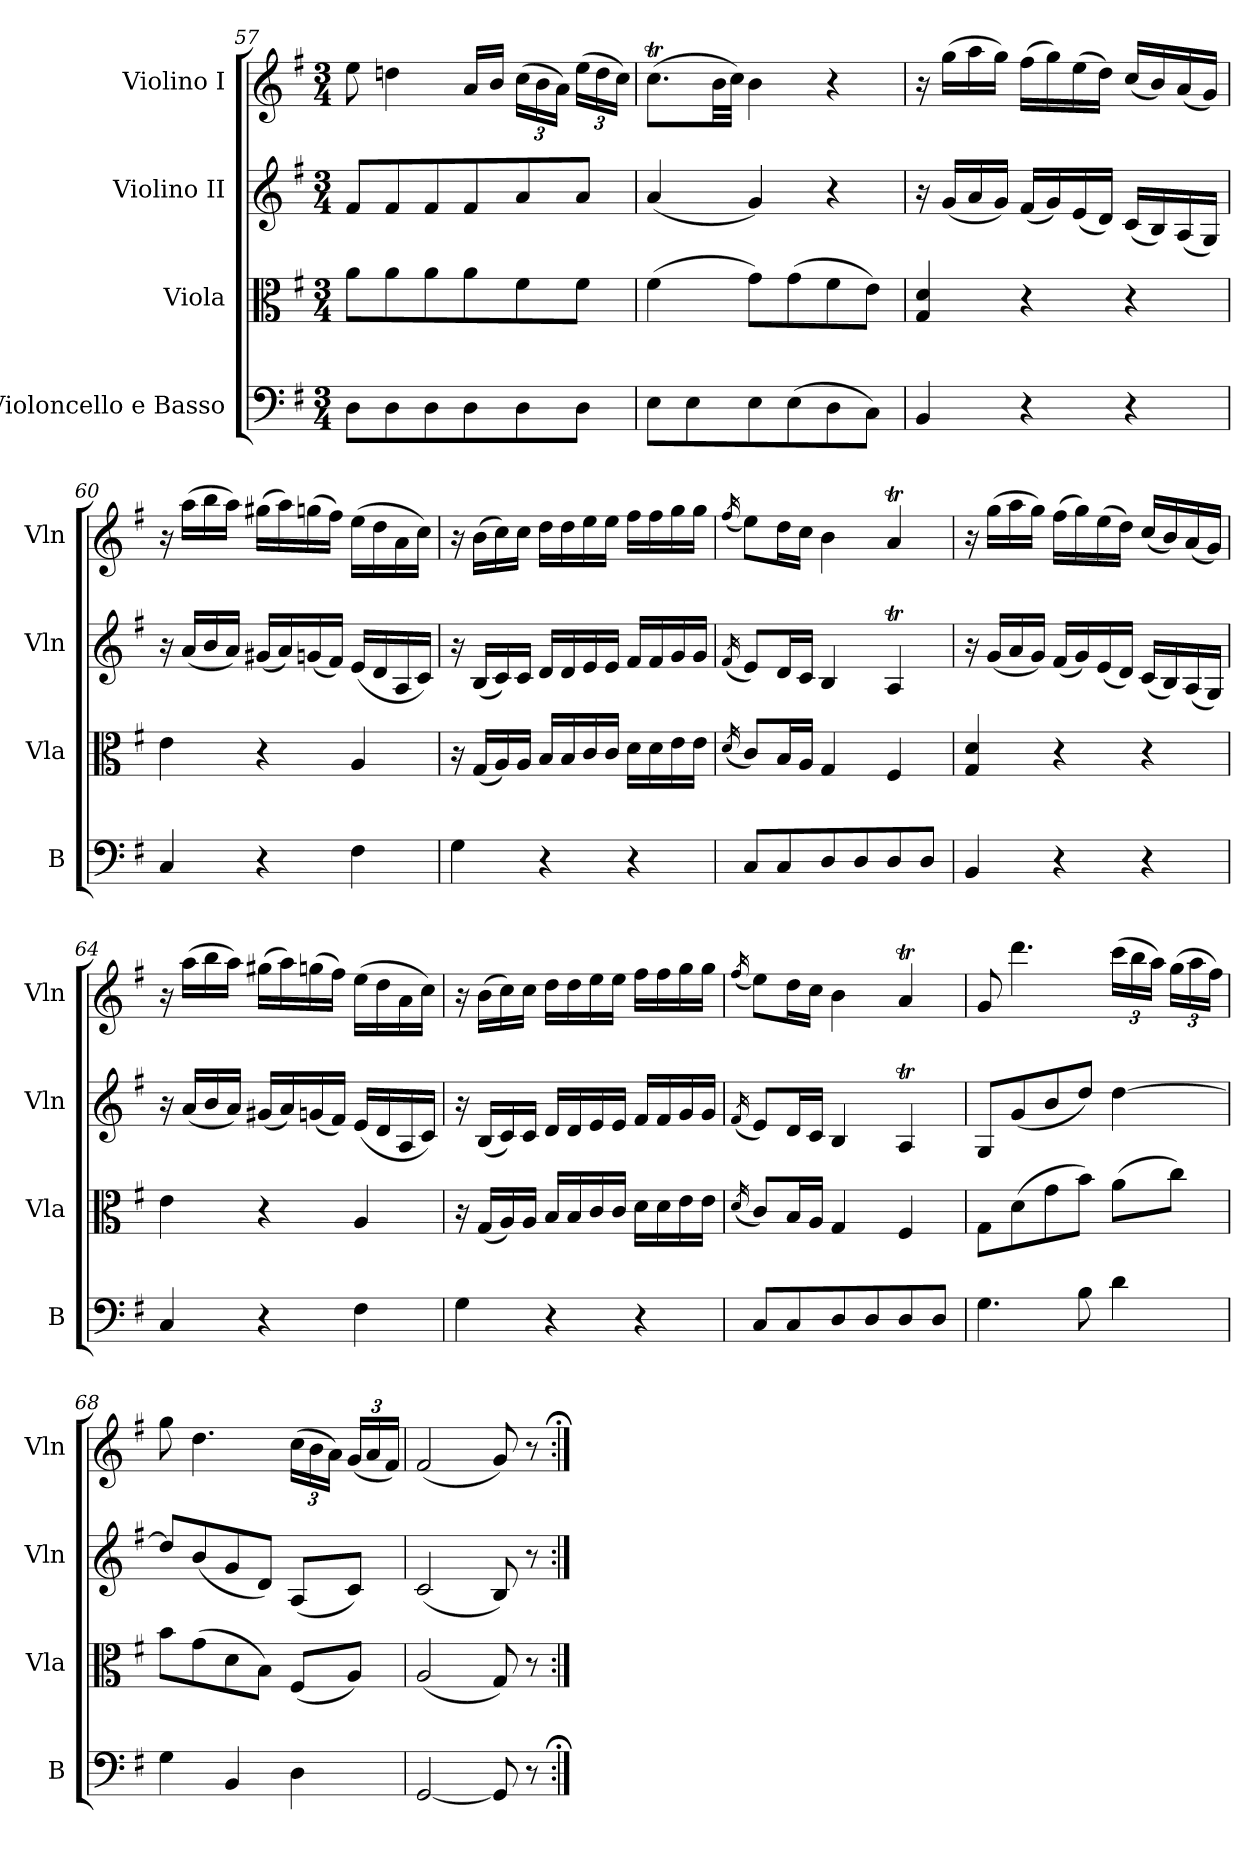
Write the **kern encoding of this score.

**kern	**kern	**kern	**kern
*part4	*part3	*part2	*part1
*staff4	*staff3	*staff2	*staff1
*I"Violoncello e Basso	*I"Viola	*I"Violino II	*I"Violino I
*I'B	*I'Vla	*I'Vln	*I'Vln
!!LO:LB:g=z
*clefF4	*clefC3	*clefG2	*clefG2
*k[f#]	*k[f#]	*k[f#]	*k[f#]
*G:	*G:	*G:	*G:
*M3/4	*M3/4	*M3/4	*M3/4
=57	=57	=57	=57
8DL	8aL	8f#L	8ee
8D	8a	8f#	4ddn
8D	8a	8f#	.
8D	8a	8f#	16aLL
.	.	.	16bJJ
*	*	*	*Xbrackettup
8D	8f#	8a	(24ccLL
.	.	.	24b
.	.	.	24aJJ)
8DJ	8f#J	8aJ	(24eeLL
.	.	.	24dd
.	.	.	24ccJJ)
=58	=58	=58	=58
8EL	(4f#	(4a	(8.ccTL
8E	.	.	.
.	.	.	32bLL
.	.	.	32ccJJJ)
8E	8gL)	4g)	4b
(8E	(8g	.	.
8D	8f#	4r	4r
8CJ)	8eJ)	.	.
=59	=59	=59	=59
4BB	4d 4G	16r	16r
.	.	(16gLL	(16ggLL
.	.	16a	16aa
.	.	16gJJ)	16ggJJ)
4r	4r	(16f#LL	(16ff#LL
.	.	16g)	16gg)
.	.	(16e	(16ee
.	.	16dJJ)	16ddJJ)
4r	4r	(16cLL	(16ccLL
.	.	16B)	16b)
.	.	(16A	(16a
.	.	16GJJ)	16gJJ)
=60	=60	=60	=60
4C	4e	16r	16r
.	.	(16aLL	(16aaLL
.	.	16b	16bb
.	.	16aJJ)	16aaJJ)
4r	4r	(16g#XLL	(16gg#XLL
.	.	16a)	16aa)
.	.	(16gn	(16ggn
.	.	16f#JJ)	16ff#JJ)
4F#	4A	(16eLL	(16eeLL
.	.	16d	16dd
.	.	16A	16a
.	.	16cJJ)	16ccJJ)
!!LO:LB:g=z
=61	=61	=61	=61
4G	16r	16r	16r
.	(16GLL	(16BLL	(16bLL
.	16A)	16c)	16cc)
.	16AJJ	16cJJ	16ccJJ
4r	16BLL	16dLL	16ddLL
.	16B	16d	16dd
.	16c	16e	16ee
.	16cJJ	16eJJ	16eeJJ
4r	16dLL	16f#LL	16ff#LL
.	16d	16f#	16ff#
.	16e	16g	16gg
.	16eJJ	16gJJ	16ggJJ
=62	=62	=62	=62
.	(<16qd/	(<16qf#/	(<16qff#/
8CL	8cL)	8eL)	8eeL)
8C	16BL	16dL	16ddL
.	16AJJ	16cJJ	16ccJJ
8D	4G	4B	4b
8D	.	.	.
8D	4F#	4AT	4aT
8DJ	.	.	.
=63	=63	=63	=63
4BB	4d 4G	16r	16r
.	.	(16gLL	(16ggLL
.	.	16a	16aa
.	.	16gJJ)	16ggJJ)
4r	4r	(16f#LL	(16ff#LL
.	.	16g)	16gg)
.	.	(16e	(16ee
.	.	16dJJ)	16ddJJ)
4r	4r	(16cLL	(16ccLL
.	.	16B)	16b)
.	.	(16A	(16a
.	.	16GJJ)	16gJJ)
=64	=64	=64	=64
4C	4e	16r	16r
.	.	(16aLL	(16aaLL
.	.	16b	16bb
.	.	16aJJ)	16aaJJ)
4r	4r	(16g#XLL	(16gg#XLL
.	.	16a)	16aa)
.	.	(16gn	(16ggn
.	.	16f#JJ)	16ff#JJ)
4F#	4A	(16eLL	(16eeLL
.	.	16d	16dd
.	.	16A	16a
.	.	16cJJ)	16ccJJ)
!!LO:LB:g=z
=65	=65	=65	=65
4G	16r	16r	16r
.	(16GLL	(16BLL	(16bLL
.	16A)	16c)	16cc)
.	16AJJ	16cJJ	16ccJJ
4r	16BLL	16dLL	16ddLL
.	16B	16d	16dd
.	16c	16e	16ee
.	16cJJ	16eJJ	16eeJJ
4r	16dLL	16f#LL	16ff#LL
.	16d	16f#	16ff#
.	16e	16g	16gg
.	16eJJ	16gJJ	16ggJJ
=66	=66	=66	=66
.	(<16qd/	(<16qf#/	(<16qff#/
8CL	8cL)	8eL)	8eeL)
8C	16BL	16dL	16ddL
.	16AJJ	16cJJ	16ccJJ
8D	4G	4B	4b
8D	.	.	.
8D	4F#	4AT	4aT
8DJ	.	.	.
=67	=67	=67	=67
4.G	8GL	8GL	8g
.	(8d	(8g	4.ddd
.	8g	8b	.
8B	8bJ)	8ddJ)	.
4d	(8aL	[4dd	(24cccLL
.	.	.	24bb
.	.	.	24aaJJ)
.	8ccJ)	.	(24ggLL
.	.	.	24aa
.	.	.	24ff#JJ)
=68	=68	=68	=68
4G	8bL	8ddL]	8gg
.	(8g	(8b	4.dd
4BB	8d	8g	.
.	8BJ)	8dJ)	.
4D	(8F#L	(8AL	(24ccLL
.	.	.	24b
.	.	.	24aJJ)
.	8AJ)	8cJ)	(24gLL
.	.	.	24a
.	.	.	24f#JJ)
=69	=69	=69	=69
[2GG	(2A	(2c	(2f#
8GG]	8G)	8B)	8g)
8r	8r	8r	8r
=:|!;	=:|!	=:|!	=:|!;
*-	*-	*-	*-
